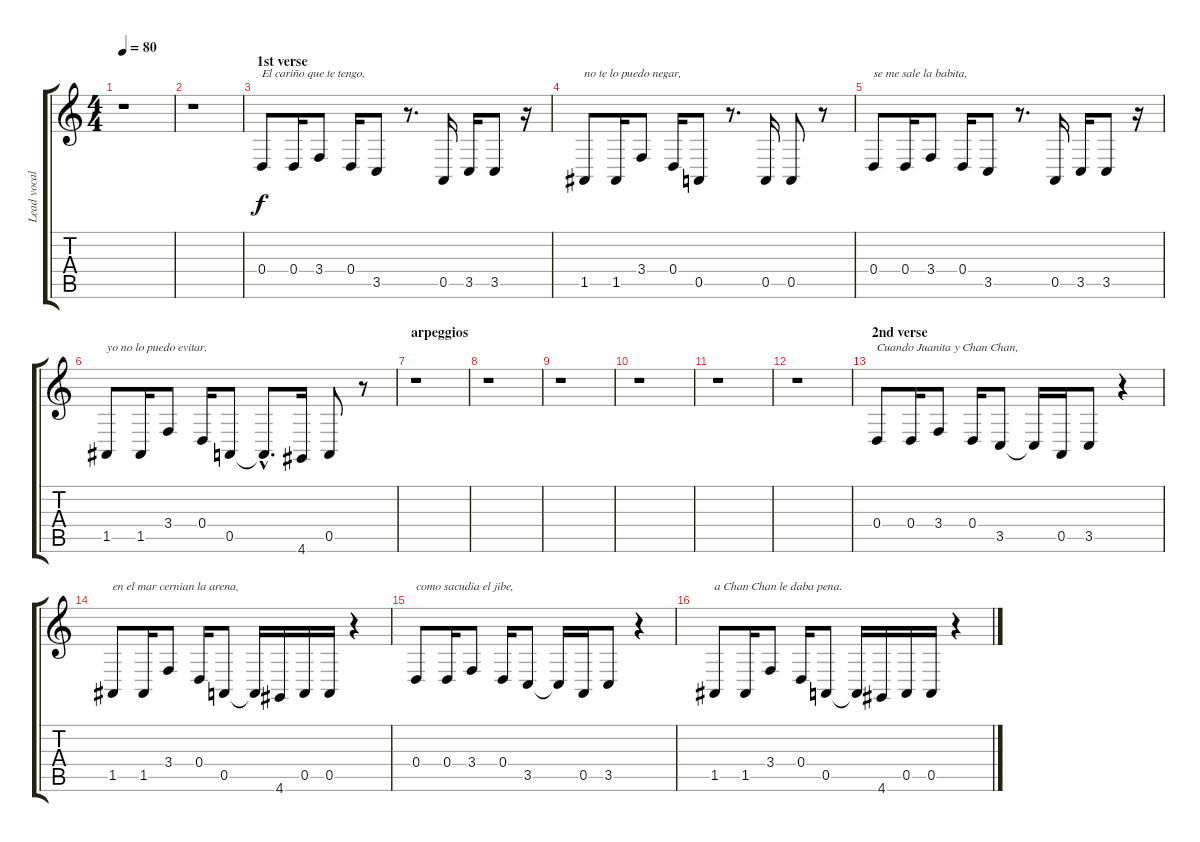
\track ("Lead vocal" "Lead vocal") {instrument clarinet}
\staff {score tabs}
\tuning (E4 B3 G3 D3 A2 E2) {hide}
\ts (4 4)
\tempo 80
\clef g2
\ks aminor
r.1{dy f} |
r.1 |
\section ("" "1st verse")
0.4.8{txt "El cariño que te tengo,"} 0.4.16 3.4.8 0.4.16 3.5.8 r.8{d} 0.5.16 3.5.16 3.5.8 r.16 |
1.5.8{txt "no te lo puedo negar,"} 1.5.16 3.4.8 0.4.16 0.5.8 r.8{d} 0.5.16 0.5.8 r.8 |
0.4.8{txt "se me sale la babita,"} 0.4.16 3.4.8 0.4.16 3.5.8 r.8{d} 0.5.16 3.5.16 3.5.8 r.16 |
1.5.8{txt "yo no lo puedo evitar."} 1.5.16 3.4.8 0.4.16 0.5.8 0.5{hac t}.8{d} 4.6.16 0.5.8 r.8 |
\section ("" "arpeggios")
r.1 |
r.1 |
r.1 |
r.1 |
r.1 |
r.1 |
\section ("" "2nd verse")
0.4.8{txt "Cuando Juanita y Chan Chan,"} 0.4.16 3.4.8 0.4.16 3.5.8 3.5{t}.16 0.5.16 3.5.8 r.4 |
1.5.8{txt "en el mar cernian la arena,"} 1.5.16 3.4.8 0.4.16 0.5.8 0.5{t}.16 4.6.16 0.5.16 0.5.16 r.4 |
0.4.8{txt "como sacudia el jibe,"} 0.4.16 3.4.8 0.4.16 3.5.8 3.5{t}.16 0.5.16 3.5.8 r.4 |
1.5.8{txt "a Chan Chan le daba pena."} 1.5.16 3.4.8 0.4.16 0.5.8 0.5{t}.16 4.6.16 0.5.16 0.5.16 r.4
